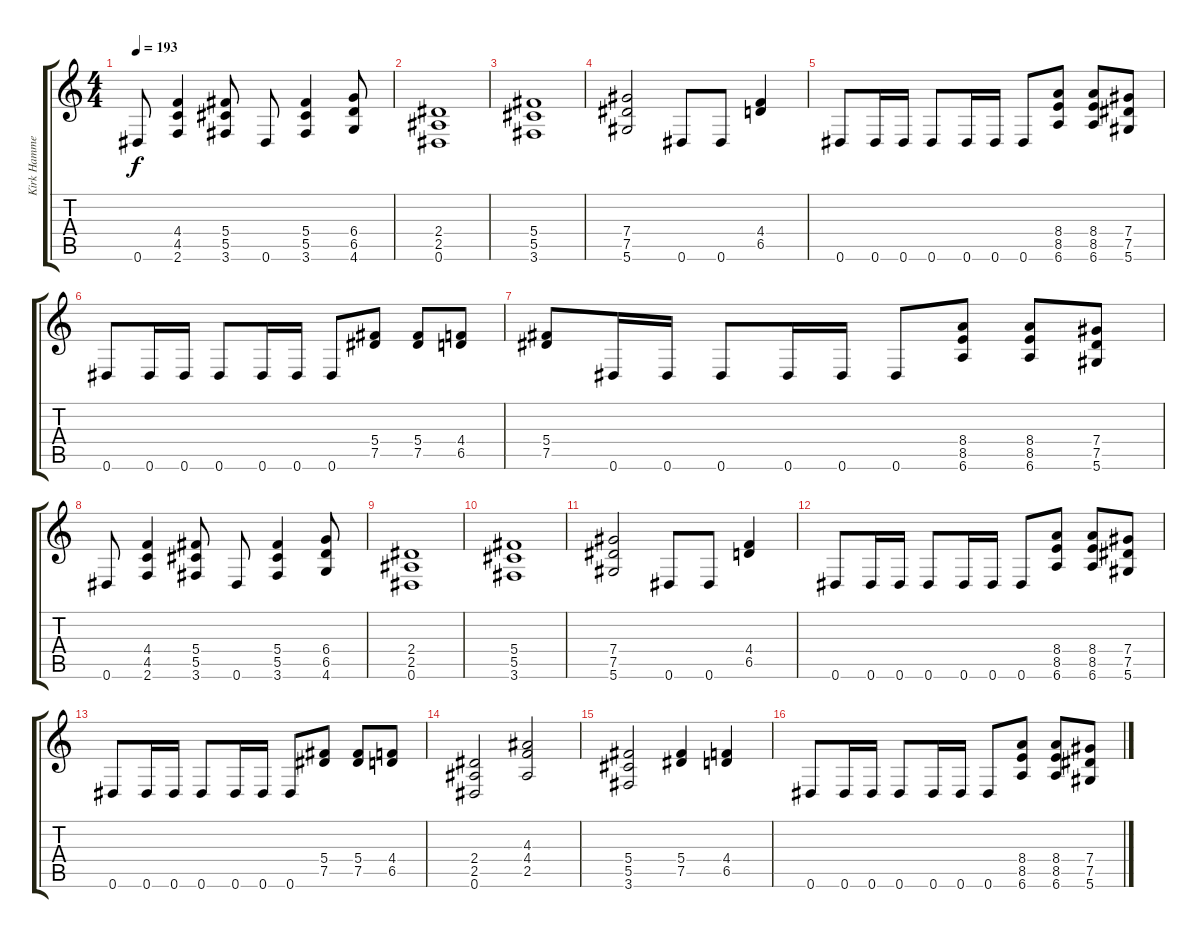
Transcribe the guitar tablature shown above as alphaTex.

\track ("Kirk Hammet" "Kirk Hamme") {instrument distortionguitar}
\staff {score tabs}
\tuning (Eb4 Bb3 Gb3 Db3 Ab2 Eb2) {hide}
\ts (4 4)
\tempo 193
\clef g2
\ks c
0.6.8{dy f} (4.4 4.5 2.6).4 (5.4 5.5 3.6).8 0.6.8 (5.4 5.5 3.6).4 (6.4 6.5 4.6).8 |
(2.4 2.5 0.6).1 |
(5.4 5.5 3.6).1 |
(7.4 7.5 5.6).2 0.6.8 0.6.8 (4.4 6.5).4 |
0.6.8 0.6.16 0.6.16 0.6.8 0.6.16 0.6.16 0.6.8 (8.4 8.5 6.6).8 (8.4 8.5 6.6).8 (7.4 7.5 5.6).8 |
0.6.8 0.6.16 0.6.16 0.6.8 0.6.16 0.6.16 0.6.8 (5.4 7.5).8 (5.4 7.5).8 (4.4 6.5).8 |
(5.4 7.5).8 0.6.16 0.6.16 0.6.8 0.6.16 0.6.16 0.6.8 (8.4 8.5 6.6).8 (8.4 8.5 6.6).8 (7.4 7.5 5.6).8 |
0.6.8 (4.4 4.5 2.6).4 (5.4 5.5 3.6).8 0.6.8 (5.4 5.5 3.6).4 (6.4 6.5 4.6).8 |
(2.4 2.5 0.6).1 |
(5.4 5.5 3.6).1 |
(7.4 7.5 5.6).2 0.6.8 0.6.8 (4.4 6.5).4 |
0.6.8 0.6.16 0.6.16 0.6.8 0.6.16 0.6.16 0.6.8 (8.4 8.5 6.6).8 (8.4 8.5 6.6).8 (7.4 7.5 5.6).8 |
0.6.8 0.6.16 0.6.16 0.6.8 0.6.16 0.6.16 0.6.8 (5.4 7.5).8 (5.4 7.5).8 (4.4 6.5).8 |
(2.4 2.5 0.6).2 (4.3 4.4 2.5).2 |
(5.4 5.5 3.6).2 (5.4 7.5).4 (4.4 6.5).4 |
0.6.8 0.6.16 0.6.16 0.6.8 0.6.16 0.6.16 0.6.8 (8.4 8.5 6.6).8 (8.4 8.5 6.6).8 (7.4 7.5 5.6).8
